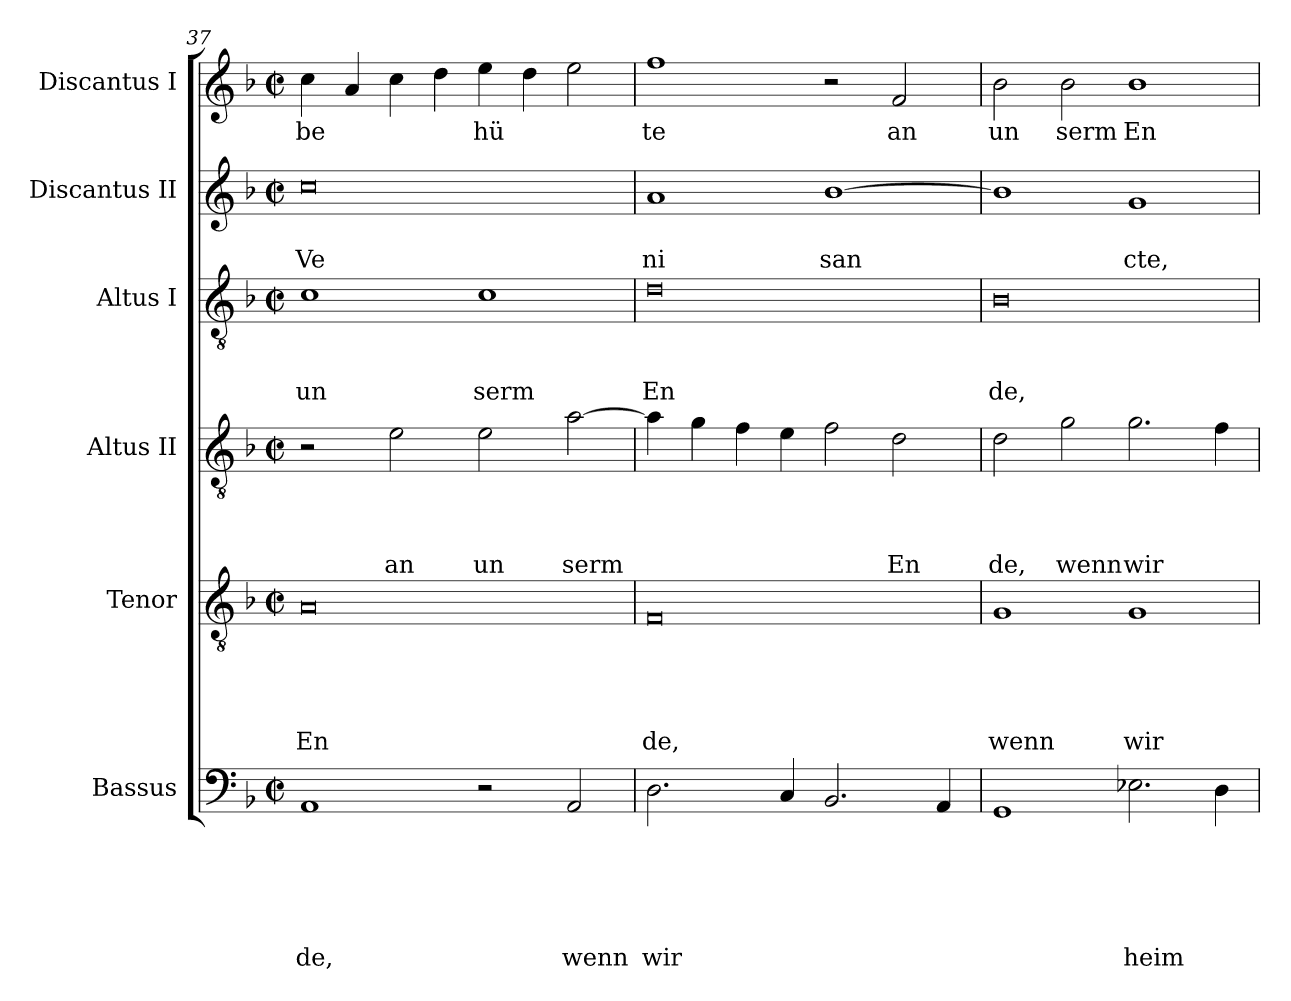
**kern	**text	**text	**text	**text	**text	**text	**kern	**text	**text	**text	**text	**text	**kern	**text	**text	**text	**text	**kern	**text	**text	**text	**kern	**text	**text	**kern	**text
*part6	*part6	*part6	*part6	*part6	*part6	*part6	*part5	*part5	*part5	*part5	*part5	*part5	*part4	*part4	*part4	*part4	*part4	*part3	*part3	*part3	*part3	*part2	*part2	*part2	*part1	*part1
*staff6	*staff6	*staff6	*staff6	*staff6	*staff6	*staff6	*staff5	*staff5	*staff5	*staff5	*staff5	*staff5	*staff4	*staff4	*staff4	*staff4	*staff4	*staff3	*staff3	*staff3	*staff3	*staff2	*staff2	*staff2	*staff1	*staff1
*I"Bassus	*	*	*	*	*	*	*I"Tenor	*	*	*	*	*	*I"Altus II	*	*	*	*	*I"Altus I	*	*	*	*I"Discantus II	*	*	*I"Discantus I	*
*clefF4	*	*	*	*	*	*	*clefGv2	*	*	*	*	*	*clefGv2	*	*	*	*	*clefGv2	*	*	*	*clefG2	*	*	*clefG2	*
*k[b-]	*	*	*	*	*	*	*k[b-]	*	*	*	*	*	*k[b-]	*	*	*	*	*k[b-]	*	*	*	*k[b-]	*	*	*k[b-]	*
*F:	*	*	*	*	*	*	*F:	*	*	*	*	*	*F:	*	*	*	*	*F:	*	*	*	*F:	*	*	*F:	*
*M2/2	*	*	*	*	*	*	*M2/2	*	*	*	*	*	*M2/2	*	*	*	*	*M2/2	*	*	*	*M2/2	*	*	*M2/2	*
*met(c|)	*	*	*	*	*	*	*met(c|)	*	*	*	*	*	*met(c|)	*	*	*	*	*met(c|)	*	*	*	*met(c|)	*	*	*met(c|)	*
=37	=37	=37	=37	=37	=37	=37	=37	=37	=37	=37	=37	=37	=37	=37	=37	=37	=37	=37	=37	=37	=37	=37	=37	=37	=37	=37
!	!	!	!	!	!	!LO:LY:b	!	!	!	!	!	!LO:LY:b	!	!	!	!	!	!	!	!	!LO:LY:b	!	!	!LO:LY:b	!	!LO:LY:b
1AA	.	.	.	.	.	de,	0A	.	.	.	.	En	2r	.	.	.	.	1c	.	.	un	0cc	.	Ve	4cc\	be
.	.	.	.	.	.	.	.	.	.	.	.	.	.	.	.	.	.	.	.	.	.	.	.	.	4a/	.
!	!	!	!	!	!	!	!	!	!	!	!	!	!	!	!	!	!LO:LY:b	!	!	!	!	!	!	!	!	!
.	.	.	.	.	.	.	.	.	.	.	.	.	2e\	.	.	.	an	.	.	.	.	.	.	.	4cc\	.
.	.	.	.	.	.	.	.	.	.	.	.	.	.	.	.	.	.	.	.	.	.	.	.	.	4dd\	.
!	!	!	!	!	!	!	!	!	!	!	!	!	!	!	!	!	!LO:LY:b	!	!	!	!LO:LY:b	!	!	!	!	!LO:LY:b
2r	.	.	.	.	.	.	.	.	.	.	.	.	2e\	.	.	.	un	1c	.	.	serm	.	.	.	4ee\	hü
.	.	.	.	.	.	.	.	.	.	.	.	.	.	.	.	.	.	.	.	.	.	.	.	.	4dd\	.
!	!	!	!	!	!	!LO:LY:b	!	!	!	!	!	!	!	!	!	!	!LO:LY:b	!	!	!	!	!	!	!	!	!
2AA/	.	.	.	.	.	wenn	.	.	.	.	.	.	[>2a\	.	.	.	serm	.	.	.	.	.	.	.	2ee\	.
=38	=38	=38	=38	=38	=38	=38	=38	=38	=38	=38	=38	=38	=38	=38	=38	=38	=38	=38	=38	=38	=38	=38	=38	=38	=38	=38
!	!	!	!	!	!	!LO:LY:b	!	!	!	!	!	!LO:LY:b	!	!	!	!	!	!	!	!	!LO:LY:b	!	!	!LO:LY:b	!	!LO:LY:b
2.D\	.	.	.	.	.	wir	0F	.	.	.	.	de,	4a\]	.	.	.	.	0d	.	.	En	1a	.	ni	1ff	te
.	.	.	.	.	.	.	.	.	.	.	.	.	4g\	.	.	.	.	.	.	.	.	.	.	.	.	.
.	.	.	.	.	.	.	.	.	.	.	.	.	4f\	.	.	.	.	.	.	.	.	.	.	.	.	.
4C/	.	.	.	.	.	.	.	.	.	.	.	.	4e\	.	.	.	.	.	.	.	.	.	.	.	.	.
!	!	!	!	!	!	!	!	!	!	!	!	!	!	!	!	!	!	!	!	!	!	!	!	!LO:LY:b	!	!
2.BB-/	.	.	.	.	.	.	.	.	.	.	.	.	2f\	.	.	.	.	.	.	.	.	[>1b-	.	san	2r	.
!	!	!	!	!	!	!	!	!	!	!	!	!	!	!	!	!	!LO:LY:b	!	!	!	!	!	!	!	!	!LO:LY:b
.	.	.	.	.	.	.	.	.	.	.	.	.	2d\	.	.	.	En	.	.	.	.	.	.	.	2f/	an
4AA/	.	.	.	.	.	.	.	.	.	.	.	.	.	.	.	.	.	.	.	.	.	.	.	.	.	.
=39	=39	=39	=39	=39	=39	=39	=39	=39	=39	=39	=39	=39	=39	=39	=39	=39	=39	=39	=39	=39	=39	=39	=39	=39	=39	=39
!	!	!	!	!	!	!	!	!	!	!	!	!LO:LY:b	!	!	!	!	!LO:LY:b	!	!	!	!LO:LY:b	!	!	!	!	!LO:LY:b
1GG	.	.	.	.	.	.	1G	.	.	.	.	wenn	2d\	.	.	.	de,	0B-	.	.	de,	1b-]	.	.	2b-\	un
!	!	!	!	!	!	!	!	!	!	!	!	!	!	!	!	!	!LO:LY:b	!	!	!	!	!	!	!	!	!LO:LY:b
.	.	.	.	.	.	.	.	.	.	.	.	.	2g\	.	.	.	wenn	.	.	.	.	.	.	.	2b-\	serm
!	!	!	!	!	!	!LO:LY:b	!	!	!	!	!	!LO:LY:b	!	!	!	!	!LO:LY:b	!	!	!	!	!	!	!LO:LY:b	!	!LO:LY:b
2.E-X\	.	.	.	.	.	heim	1G	.	.	.	.	wir	2.g\	.	.	.	wir	.	.	.	.	1g	.	cte,	1b-	En
4D\	.	.	.	.	.	.	.	.	.	.	.	.	4f\	.	.	.	.	.	.	.	.	.	.	.	.	.
=	=	=	=	=	=	=	=	=	=	=	=	=	=	=	=	=	=	=	=	=	=	=	=	=	=	=
*-	*-	*-	*-	*-	*-	*-	*-	*-	*-	*-	*-	*-	*-	*-	*-	*-	*-	*-	*-	*-	*-	*-	*-	*-	*-	*-
